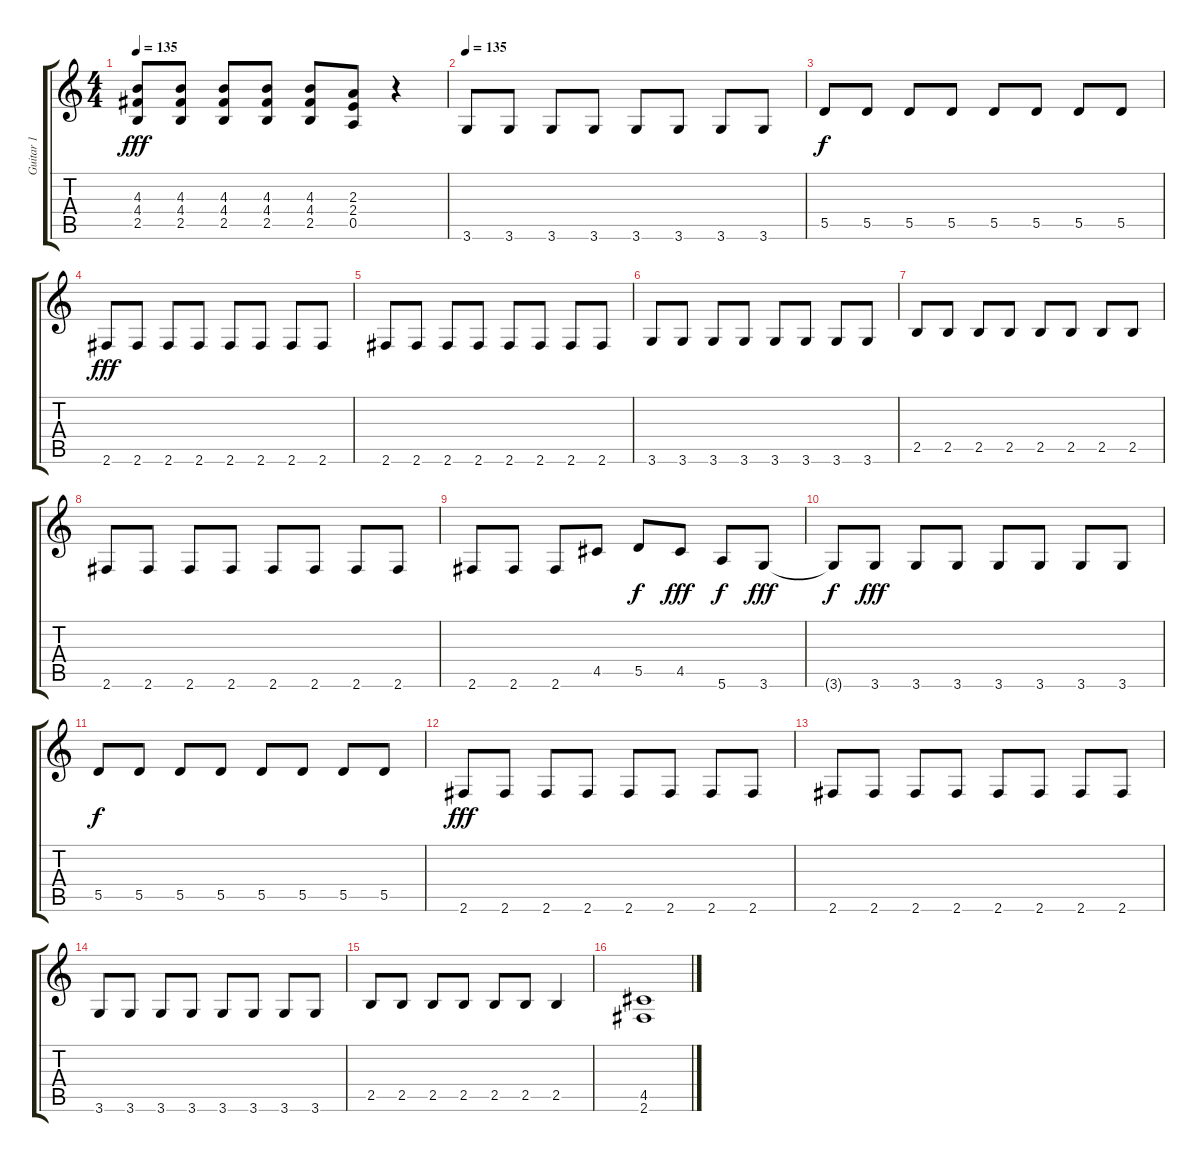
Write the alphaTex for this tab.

\track ("Guitar 1" "Guitar 1") {instrument overdrivenguitar}
\staff {score tabs}
\tuning (E4 B3 G3 D3 A2 E2) {hide}
\ts (4 4)
\tempo 135
\clef g2
\ks c
(4.3 4.4 2.5).8{dy fff} (4.3 4.4 2.5).8 (4.3 4.4 2.5).8 (4.3 4.4 2.5).8 (4.3 4.4 2.5).8 (2.3 2.4 0.5).8 r.4 |
\tempo 135
3.6.8 3.6.8 3.6.8 3.6.8 3.6.8 3.6.8 3.6.8 3.6.8 |
5.5.8{dy f} 5.5.8 5.5.8 5.5.8 5.5.8 5.5.8 5.5.8 5.5.8 |
2.6.8{dy fff} 2.6.8 2.6.8 2.6.8 2.6.8 2.6.8 2.6.8 2.6.8 |
2.6.8 2.6.8 2.6.8 2.6.8 2.6.8 2.6.8 2.6.8 2.6.8 |
3.6.8 3.6.8 3.6.8 3.6.8 3.6.8 3.6.8 3.6.8 3.6.8 |
2.5.8 2.5.8 2.5.8 2.5.8 2.5.8 2.5.8 2.5.8 2.5.8 |
2.6.8 2.6.8 2.6.8 2.6.8 2.6.8 2.6.8 2.6.8 2.6.8 |
2.6.8 2.6.8 2.6.8 4.5.8 5.5.8{dy f} 4.5.8{dy fff} 5.6.8{dy f} 3.6.8{dy fff} |
3.6{t}.8{dy f} 3.6.8{dy fff} 3.6.8 3.6.8 3.6.8 3.6.8 3.6.8 3.6.8 |
5.5.8{dy f} 5.5.8 5.5.8 5.5.8 5.5.8 5.5.8 5.5.8 5.5.8 |
2.6.8{dy fff} 2.6.8 2.6.8 2.6.8 2.6.8 2.6.8 2.6.8 2.6.8 |
2.6.8 2.6.8 2.6.8 2.6.8 2.6.8 2.6.8 2.6.8 2.6.8 |
3.6.8 3.6.8 3.6.8 3.6.8 3.6.8 3.6.8 3.6.8 3.6.8 |
2.5.8 2.5.8 2.5.8 2.5.8 2.5.8 2.5.8 2.5.4 |
(4.5 2.6).1
